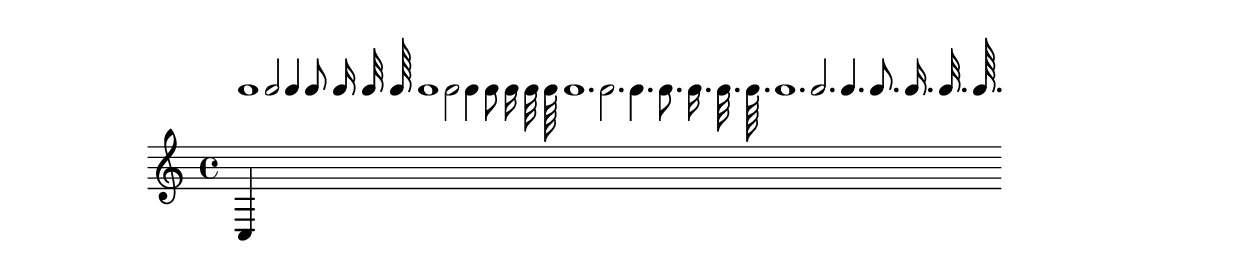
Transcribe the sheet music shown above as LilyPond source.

\header {

    texidoc = "The note markup function is used to make metronome
 markings. It works for a variety of flag dot and duration settings."
}
\version "2.1.7"

\score { \notes { c4^\markup {
    \note #0 #0 #1
    \note #1 #0 #1
    \note #2 #0 #1
    \note #3 #0 #1
    \note #4 #0 #1
    \note #5 #0 #1
    \note #6 #0 #1

    \note #0 #0 #-1
    \note #1 #0 #-1
    \note #2 #0 #-1
    \note #3 #0 #-1
    \note #4 #0 #-1
    \note #5 #0 #-1
    \note #6 #0 #-1

    \note #0 #1 #-1
    \note #1 #1 #-1
    \note #2 #1 #-1
    \note #3 #1 #-1
    \note #4 #1 #-1
    \note #5 #1 #-1
    \note #6 #1 #-1

    \note #0 #1 #1
    \note #1 #1 #1
    \note #2 #1 #1
    \note #3 #1 #1
    \note #4 #1 #1
    \note #5 #1 #1
    \note #6 #1 #1

}

} }
